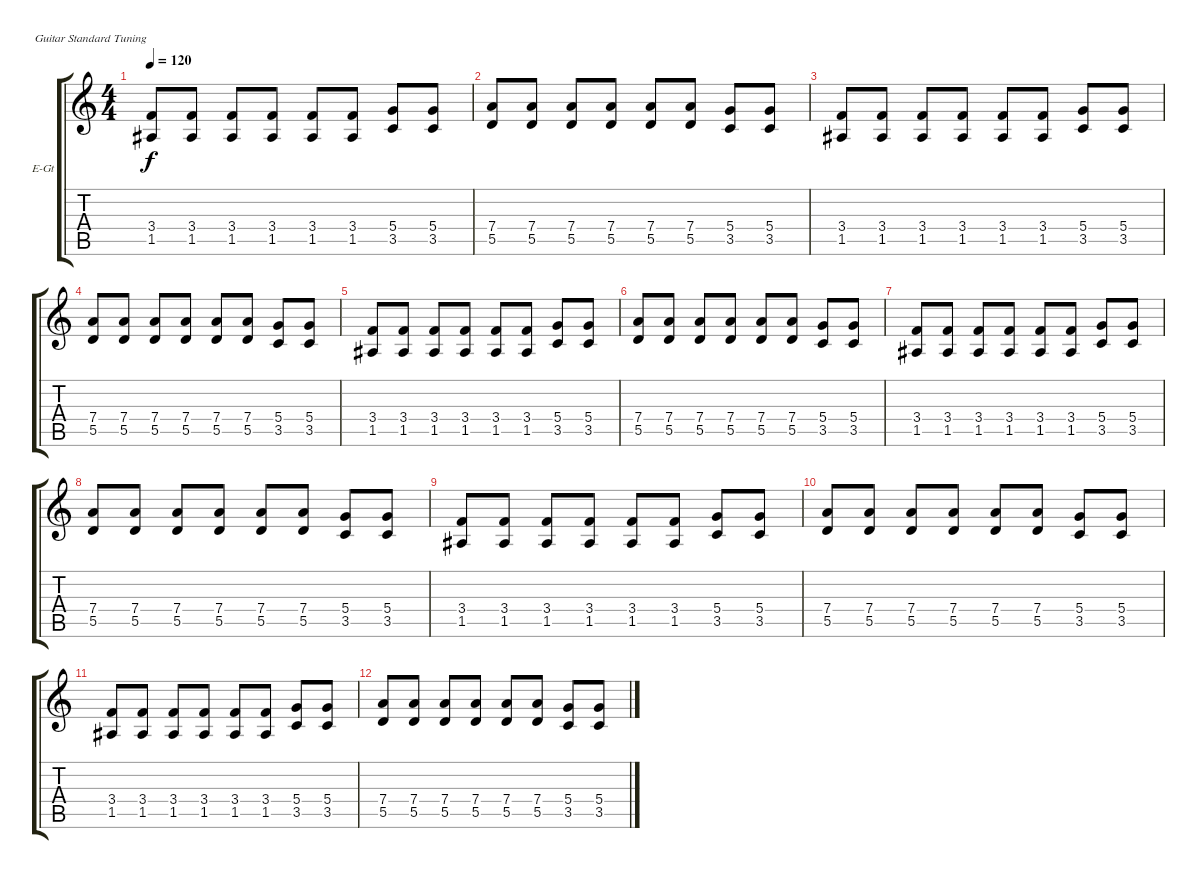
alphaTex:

\defaultSystemsLayout 4
\bracketExtendMode groupsimilarinstruments
\firstSystemTrackNameOrientation horizontal
\otherSystemsTrackNameOrientation horizontal
\track ("Electric Guitar" "E-Gt") {instrument distortionguitar}
\staff {score tabs}
\tuning (E4 B3 G3 D3 A2 E2)
\ts (4 4)
\tempo 120
\clef g2
\ks c
(1.5 3.4).8{dy f} (1.5 3.4).8 (1.5 3.4).8 (1.5 3.4).8 (1.5 3.4).8 (1.5 3.4).8 (3.5 5.4).8 (5.4 3.5).8 |
(5.5 7.4).8 (7.4 5.5).8 (5.5 7.4).8 (7.4 5.5).8 (5.5 7.4).8 (7.4 5.5).8 (3.5 5.4).8 (5.4 3.5).8 |
(1.5 3.4).8 (1.5 3.4).8 (1.5 3.4).8 (1.5 3.4).8 (1.5 3.4).8 (1.5 3.4).8 (3.5 5.4).8 (5.4 3.5).8 |
(5.5 7.4).8 (7.4 5.5).8 (5.5 7.4).8 (7.4 5.5).8 (5.5 7.4).8 (7.4 5.5).8 (3.5 5.4).8 (5.4 3.5).8 |
(1.5 3.4).8 (1.5 3.4).8 (1.5 3.4).8 (1.5 3.4).8 (1.5 3.4).8 (1.5 3.4).8 (3.5 5.4).8 (5.4 3.5).8 |
(5.5 7.4).8 (7.4 5.5).8 (5.5 7.4).8 (7.4 5.5).8 (5.5 7.4).8 (7.4 5.5).8 (3.5 5.4).8 (5.4 3.5).8 |
(1.5 3.4).8 (1.5 3.4).8 (1.5 3.4).8 (1.5 3.4).8 (1.5 3.4).8 (1.5 3.4).8 (3.5 5.4).8 (5.4 3.5).8 |
(5.5 7.4).8 (7.4 5.5).8 (5.5 7.4).8 (7.4 5.5).8 (5.5 7.4).8 (7.4 5.5).8 (3.5 5.4).8 (5.4 3.5).8 |
(1.5 3.4).8 (1.5 3.4).8 (1.5 3.4).8 (1.5 3.4).8 (1.5 3.4).8 (1.5 3.4).8 (3.5 5.4).8 (5.4 3.5).8 |
(5.5 7.4).8 (7.4 5.5).8 (5.5 7.4).8 (7.4 5.5).8 (5.5 7.4).8 (7.4 5.5).8 (3.5 5.4).8 (5.4 3.5).8 |
(1.5 3.4).8 (1.5 3.4).8 (1.5 3.4).8 (1.5 3.4).8 (1.5 3.4).8 (1.5 3.4).8 (3.5 5.4).8 (5.4 3.5).8 |
(5.5 7.4).8 (7.4 5.5).8 (5.5 7.4).8 (7.4 5.5).8 (5.5 7.4).8 (7.4 5.5).8 (3.5 5.4).8 (5.4 3.5).8
